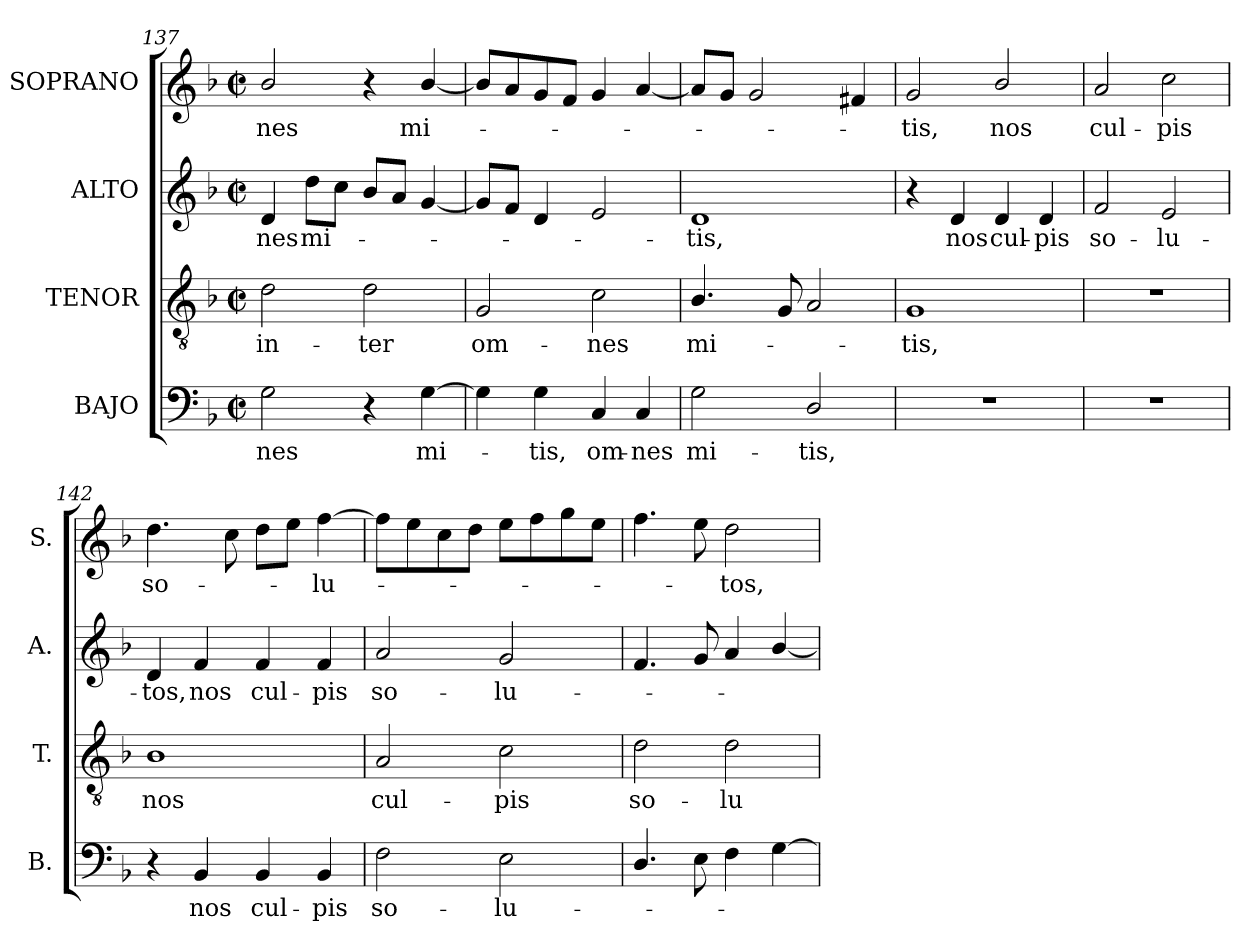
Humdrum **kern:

**kern	**text	**kern	**text	**kern	**text	**kern	**text
*part4	*part4	*part3	*part3	*part2	*part2	*part1	*part1
*staff4	*staff4	*staff3	*staff3	*staff2	*staff2	*staff1	*staff1
*I"BAJO	*	*I"TENOR	*	*I"ALTO	*	*I"SOPRANO	*
*I'B.	*	*I'T.	*	*I'A.	*	*I'S.	*
*clefF4	*	*clefGv2	*	*clefG2	*	*clefG2	*
*	*	*ITrd7c12	*	*	*	*	*
*k[b-]	*	*k[b-]	*	*k[b-]	*	*k[b-]	*
*F:	*	*F:	*	*F:	*	*F:	*
*M2/2	*	*M2/2	*	*M2/2	*	*M2/2	*
*met(c|)	*	*met(c|)	*	*met(c|)	*	*met(c|)	*
=137	=137	=137	=137	=137	=137	=137	=137
!	!LO:LY:b:color=#000000	!	!	!	!	!	!
!	!	!	!LO:LY:b:color=#000000	!	!	!	!
!	!	!	!	!	!LO:LY:b:color=#000000	!	!
!	!	!	!	!	!	!	!LO:LY:b:color=#000000
2Gi\	-nes	2Di\	in-	4di/	-nes	2b-i/	-nes
!	!	!	!	!	!LO:LY:b:color=#000000	!	!
.	.	.	.	8ddi\L	mi-	.	.
.	.	.	.	8cci\J	.	.	.
!	!	!	!LO:LY:b:color=#000000	!	!	!	!
4r	.	2Di\	-ter	8b-i/L	.	4r	.
.	.	.	.	8ai/J	.	.	.
!	!LO:LY:b:color=#000000	!	!	!	!	!	!
!	!	!	!	!	!	!	!LO:LY:b:color=#000000
[4Gi\	mi-	.	.	[4gi/	.	[4b-i/	mi-
=138	=138	=138	=138	=138	=138	=138	=138
!	!	!	!LO:LY:b:color=#000000	!	!	!	!
4Gi\]	.	2GGi/	om-	8gi/L]	.	8b-i/L]	.
.	.	.	.	8fi/J	.	8ai/	.
!	!LO:LY:b:color=#000000	!	!	!	!	!	!
4Gi\	-tis,	.	.	4di/	.	8gi/	.
.	.	.	.	.	.	8fi/J	.
!	!LO:LY:b:color=#000000	!	!	!	!	!	!
!	!	!	!LO:LY:b:color=#000000	!	!	!	!
4Ci/	om-	2Ci\	-nes	2ei/	.	4gi/	.
!	!LO:LY:b:color=#000000	!	!	!	!	!	!
4Ci/	-nes	.	.	.	.	[4ai/	.
=139	=139	=139	=139	=139	=139	=139	=139
!	!LO:LY:b:color=#000000	!	!	!	!	!	!
!	!	!	!LO:LY:b:color=#000000	!	!	!	!
!	!	!	!	!	!LO:LY:b:color=#000000	!	!
2Gi\	mi-	4.BB-i/	mi-	1di	-tis,	8ai/L]	.
.	.	.	.	.	.	8gi/J	.
.	.	.	.	.	.	2gi/	.
.	.	8GGi/	.	.	.	.	.
!	!LO:LY:b:color=#000000	!	!	!	!	!	!
2Di/	-tis,	2AAi/	.	.	.	.	.
.	.	.	.	.	.	4f#Xi/	.
=140	=140	=140	=140	=140	=140	=140	=140
!	!	!	!LO:LY:b:color=#000000	!	!	!	!
!	!	!	!	!	!	!	!LO:LY:b:color=#000000
1r	.	1GGi	-tis,	4r	.	2gi/	-tis,
!	!	!	!	!	!LO:LY:b:color=#000000	!	!
.	.	.	.	4di/	nos	.	.
!	!	!	!	!	!LO:LY:b:color=#000000	!	!
!	!	!	!	!	!	!	!LO:LY:b:color=#000000
.	.	.	.	4di/	cul-	2b-i/	nos
!	!	!	!	!	!LO:LY:b:color=#000000	!	!
.	.	.	.	4di/	-pis	.	.
=141	=141	=141	=141	=141	=141	=141	=141
!	!	!	!	!	!LO:LY:b:color=#000000	!	!
!	!	!	!	!	!	!	!LO:LY:b:color=#000000
1r	.	1r	.	2fi/	so-	2ai/	cul-
!	!	!	!	!	!LO:LY:b:color=#000000	!	!
!	!	!	!	!	!	!	!LO:LY:b:color=#000000
.	.	.	.	2ei/	-lu-	2cci\	-pis
!!LO:LB:g=z
=142	=142	=142	=142	=142	=142	=142	=142
!	!	!	!LO:LY:b:color=#000000	!	!	!	!
!	!	!	!	!	!LO:LY:b:color=#000000	!	!
!	!	!	!	!	!	!	!LO:LY:b:color=#000000
4r	.	1BB-i	nos	4di/	-tos,	4.ddi\	so-
!	!LO:LY:b:color=#000000	!	!	!	!	!	!
!	!	!	!	!	!LO:LY:b:color=#000000	!	!
4BB-i/	nos	.	.	4fi/	nos	.	.
.	.	.	.	.	.	8cci\	.
!	!LO:LY:b:color=#000000	!	!	!	!	!	!
!	!	!	!	!	!LO:LY:b:color=#000000	!	!
4BB-i/	cul-	.	.	4fi/	cul-	8ddi\L	.
.	.	.	.	.	.	8eei\J	.
!	!LO:LY:b:color=#000000	!	!	!	!	!	!
!	!	!	!	!	!LO:LY:b:color=#000000	!	!
!	!	!	!	!	!	!	!LO:LY:b:color=#000000
4BB-i/	-pis	.	.	4fi/	-pis	[4ffi\	-lu-
=143	=143	=143	=143	=143	=143	=143	=143
!	!LO:LY:b:color=#000000	!	!	!	!	!	!
!	!	!	!LO:LY:b:color=#000000	!	!	!	!
!	!	!	!	!	!LO:LY:b:color=#000000	!	!
2Fi\	so-	2AAi/	cul-	2ai/	so-	8ffi\L]	.
.	.	.	.	.	.	8eei\	.
.	.	.	.	.	.	8cci\	.
.	.	.	.	.	.	8ddi\J	.
!	!LO:LY:b:color=#000000	!	!	!	!	!	!
!	!	!	!LO:LY:b:color=#000000	!	!	!	!
!	!	!	!	!	!LO:LY:b:color=#000000	!	!
2Ei\	-lu-	2Ci\	-pis	2gi/	-lu-	8eei\L	.
.	.	.	.	.	.	8ffi\	.
.	.	.	.	.	.	8ggi\	.
.	.	.	.	.	.	8eei\J	.
=144	=144	=144	=144	=144	=144	=144	=144
!	!	!	!LO:LY:b:color=#000000	!	!	!	!
4.Di/	.	2Di\	so-	4.fi/	.	4.ffi\	.
8Ei\	.	.	.	8gi/	.	8eei\	.
!	!	!	!LO:LY:b:color=#000000	!	!	!	!
!	!	!	!	!	!	!	!LO:LY:b:color=#000000
4Fi\	.	2Di\	-lu	4ai/	.	2ddi\	-tos,
[4Gi\	.	.	.	[4b-i/	.	.	.
=	=	=	=	=	=	=	=
*-	*-	*-	*-	*-	*-	*-	*-
